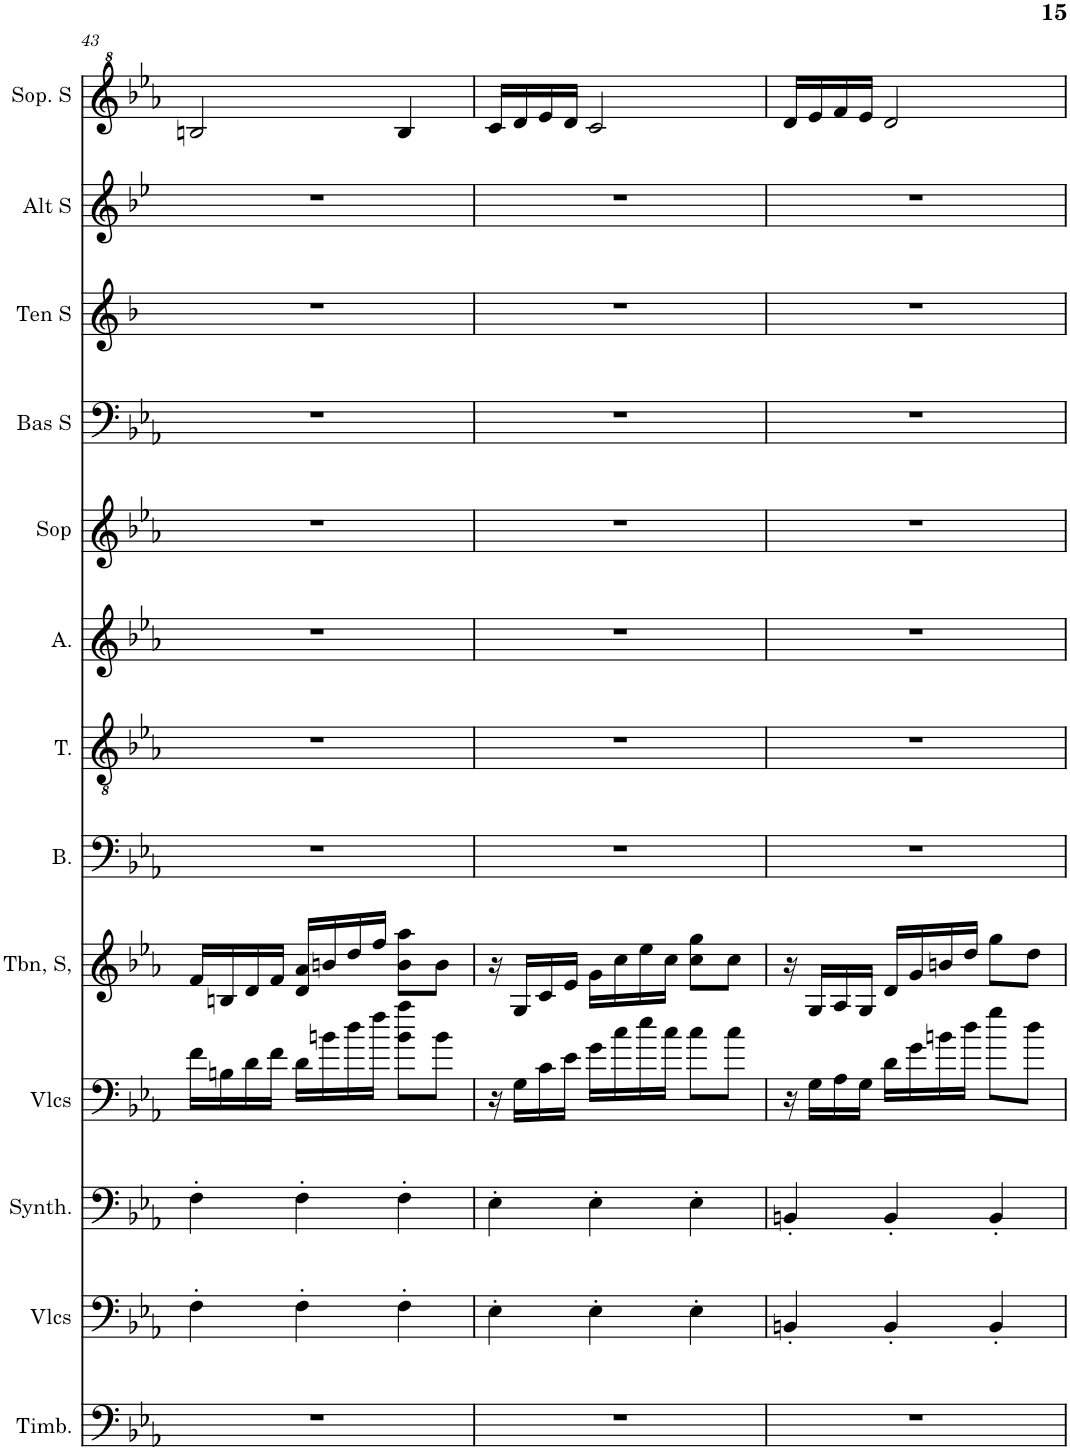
**kern	**kern	**kern	**kern	**kern	**kern	**kern	**kern	**kern	**kern	**kern	**kern	**kern
*part13	*part12	*part11	*part10	*part9	*part8	*part7	*part6	*part5	*part4	*part3	*part2	*part1
*staff13	*staff12	*staff11	*staff10	*staff9	*staff8	*staff7	*staff6	*staff5	*staff4	*staff3	*staff2	*staff1
*I"Timbales, Staff-1	*I"Violoncelles, D'Bass/Strings, etc	*I"Synthétiseur d'instruments à cordes, Synth strings, etc	*I"Violoncelles, Synth strings 2	*I"Trombone Soprano, 1st violins	*I"Basse	*I"Ténor	*I"Alto	*I"Soprano	*I"Basse Solo	*I"Tenor Solo	*I"Alto Solo	*I"Soprano Solo
*I'Timb.	*I'Vlcs	*I'Synth.	*I'Vlcs	*I'Tbn, S,	*I'B.	*I'T.	*I'A.	*I'Sop	*I'Bas S	*I'Ten S	*I'Alt S	*I'Sop. S
!!LO:PB:g=z
*clefF4	*clefF4	*clefF4	*clefF4	*clefG2	*clefF4	*clefGv2	*clefG2	*clefG2	*clefF4	*clefG2	*clefG2	*clefG^2
*	*	*	*	*	*	*	*	*	*	*Trd8c14	*Trd4c7	*
*k[b-e-a-]	*k[b-e-a-]	*k[b-e-a-]	*k[b-e-a-]	*k[b-e-a-]	*k[b-e-a-]	*k[b-e-a-]	*k[b-e-a-]	*k[b-e-a-]	*k[b-e-a-]	*k[b-]	*k[b-e-]	*k[b-e-a-]
*M3/4	*M3/4	*M3/4	*M3/4	*M3/4	*M3/4	*M3/4	*M3/4	*M3/4	*M3/4	*M3/4	*M3/4	*M3/4
=43	=43	=43	=43	=43	=43	=43	=43	=43	=43	=43	=43	=43
2.r	4F'\	4F'\	16f\LL	16f/LL	2.r	2.r	2.r	2.r	2.r	2.r	2.r	2bn/
.	.	.	16Bn\	16Bn/	.	.	.	.	.	.	.	.
.	.	.	16d\	16d/	.	.	.	.	.	.	.	.
.	.	.	16f\JJ	16f/JJ	.	.	.	.	.	.	.	.
.	4F'\	4F'\	16d\LL	16d/ 16a-/LL	.	.	.	.	.	.	.	.
.	.	.	16bn\	16bn/	.	.	.	.	.	.	.	.
.	.	.	16dd\	16dd/	.	.	.	.	.	.	.	.
.	.	.	16ff\JJ	16ff/JJ	.	.	.	.	.	.	.	.
.	4F'\	4F'\	8b\ 8aa-\L	8b\ 8aa-\L	.	.	.	.	.	.	.	4b/
.	.	.	8b\J	8b\J	.	.	.	.	.	.	.	.
=44	=44	=44	=44	=44	=44	=44	=44	=44	=44	=44	=44	=44
2.r	4E-'\	4E-'\	16r	16r	2.r	2.r	2.r	2.r	2.r	2.r	2.r	16cc/LL
.	.	.	16G\LL	16G/LL	.	.	.	.	.	.	.	16dd/
.	.	.	16c\	16c/	.	.	.	.	.	.	.	16ee-/
.	.	.	16e-\JJ	16e-/JJ	.	.	.	.	.	.	.	16dd/JJ
.	4E-'\	4E-'\	16g\LL	16g\LL	.	.	.	.	.	.	.	2cc/
.	.	.	16cc\	16cc\	.	.	.	.	.	.	.	.
.	.	.	16ee-\	16ee-\	.	.	.	.	.	.	.	.
.	.	.	16cc\JJ	16cc\JJ	.	.	.	.	.	.	.	.
.	4E-'\	4E-'\	8cc\L	8cc\ 8gg\L	.	.	.	.	.	.	.	.
.	.	.	8cc\J	8cc\J	.	.	.	.	.	.	.	.
=45	=45	=45	=45	=45	=45	=45	=45	=45	=45	=45	=45	=45
2.r	4BBn'/	4BBn'/	16r	16r	2.r	2.r	2.r	2.r	2.r	2.r	2.r	16dd/LL
.	.	.	16G\LL	16G/LL	.	.	.	.	.	.	.	16ee-/
.	.	.	16A-\	16A-/	.	.	.	.	.	.	.	16ff/
.	.	.	16G\JJ	16G/JJ	.	.	.	.	.	.	.	16ee-/JJ
.	4BB'/	4BB'/	16d\LL	16d/LL	.	.	.	.	.	.	.	2dd/
.	.	.	16g\	16g/	.	.	.	.	.	.	.	.
.	.	.	16bn\	16bn/	.	.	.	.	.	.	.	.
.	.	.	16dd\JJ	16dd/JJ	.	.	.	.	.	.	.	.
.	4BB'/	4BB'/	8gg\L	8gg\L	.	.	.	.	.	.	.	.
.	.	.	8dd\J	8dd\J	.	.	.	.	.	.	.	.
=	=	=	=	=	=	=	=	=	=	=	=	=
*-	*-	*-	*-	*-	*-	*-	*-	*-	*-	*-	*-	*-
